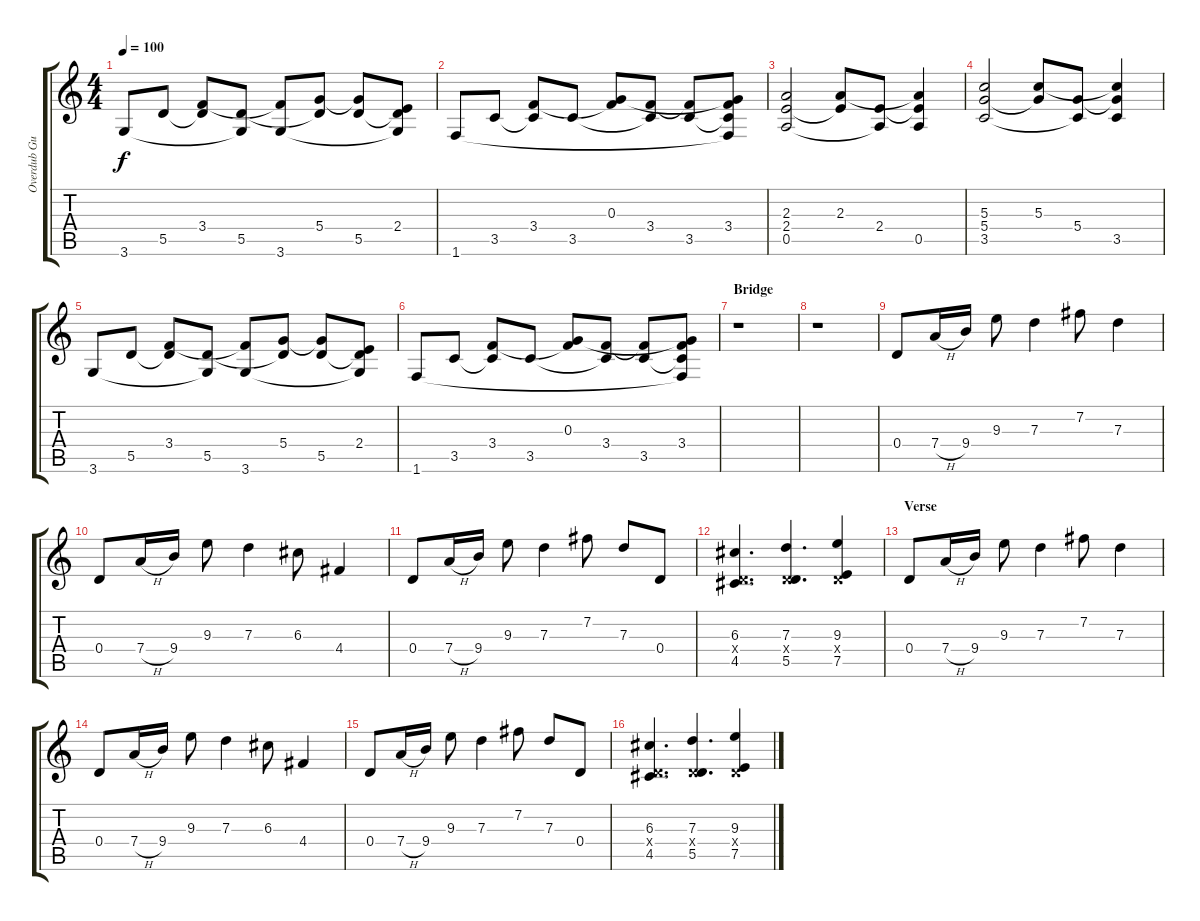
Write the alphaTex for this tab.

\track ("Overdub Guitar" "Overdub Gu") {instrument overdrivenguitar}
\staff {score tabs}
\tuning (E4 B3 G3 D3 A2 E2) {hide}
\ts (4 4)
\tempo 100
\clef g2
\ks c
3.6.8{dy f} 5.5.8 (3.4 5.5{t}).8 (5.5 3.6{t}).8 (3.4{t} 3.6).8 (5.4 5.5{t}).8 (5.4{t} 5.5).8 (2.4 5.5{t} 3.6{t}).8 |
1.6.8 3.5.8 (3.4 3.5{t}).8 3.5.8 (0.3 3.4{t}).8 (3.4 3.5{t}).8 (3.4{t} 3.5).8 (0.3{t} 3.4 3.5{t} 1.6{t}).8 |
(2.3 2.4 0.5).2 (2.3 2.4{t}).8 (2.4 0.5{t}).8 (2.3{t} 2.4{t} 0.5).4 |
(5.3 5.4 3.5).2 (5.3 5.4{t}).8 (5.4 3.5{t}).8 (5.3{t} 5.4{t} 3.5).4 |
3.6.8 5.5.8 (3.4 5.5{t}).8 (5.5 3.6{t}).8 (3.4{t} 3.6).8 (5.4 5.5{t}).8 (5.4{t} 5.5).8 (2.4 5.5{t} 3.6{t}).8 |
1.6.8 3.5.8 (3.4 3.5{t}).8 3.5.8 (0.3 3.4{t}).8 (3.4 3.5{t}).8 (3.4{t} 3.5).8 (0.3{t} 3.4 3.5{t} 1.6{t}).8 |
\section ("" "Bridge")
r.1 |
r.1 |
0.4.8 7.4{h}.16 9.4.16 9.3.8 7.3.4 7.2.8 7.3.4 |
0.4.8 7.4{h}.16 9.4.16 9.3.8 7.3.4 6.3.8 4.4.4 |
0.4.8 7.4{h}.16 9.4.16 9.3.8 7.3.4 7.2.8 7.3.8 0.4.8 |
(6.3 0.4{x} 4.5).4{d} (7.3 0.4{x} 5.5).4{d} (9.3 0.4{x} 7.5).4 |
\section ("" "Verse")
0.4.8 7.4{h}.16 9.4.16 9.3.8 7.3.4 7.2.8 7.3.4 |
0.4.8 7.4{h}.16 9.4.16 9.3.8 7.3.4 6.3.8 4.4.4 |
0.4.8 7.4{h}.16 9.4.16 9.3.8 7.3.4 7.2.8 7.3.8 0.4.8 |
(6.3 0.4{x} 4.5).4{d} (7.3 0.4{x} 5.5).4{d} (9.3 0.4{x} 7.5).4
